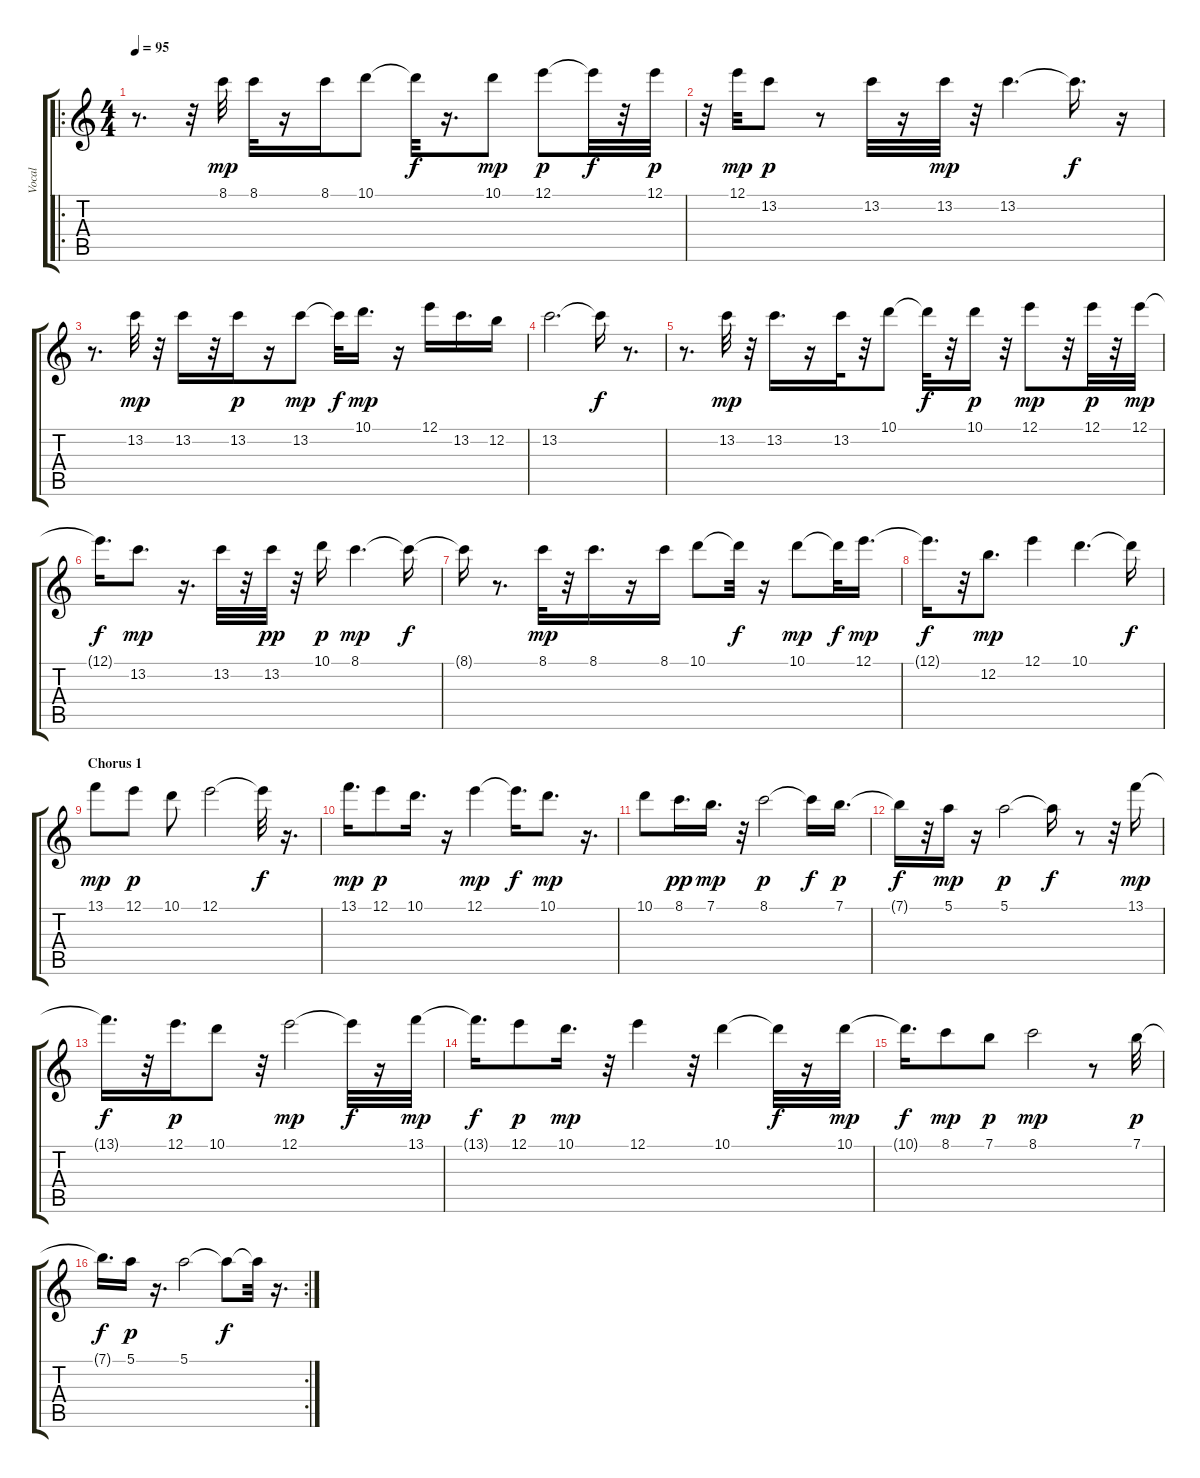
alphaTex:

\track ("Vocal" "Vocal") {instrument electricbasspick}
\staff {score tabs}
\tuning (E4 B3 G3 D3 A2 E2) {hide}
\ro
\ts (4 4)
\tempo 95
\clef g2
\ks c
r.8{d dy f} r.32 8.1.32{dy mp} 8.1.32 r.16 8.1.16 10.1.8 10.1{t}.32{dy f} r.16{d} 10.1.8{dy mp} 12.1.8{dy p} 12.1{t}.32{dy f} r.32 12.1.32{dy p} |
r.32 12.1.32{dy mp} 13.2.8{dy p} r.8 13.2.32 r.16 13.2.32{dy mp} r.32 13.2.4{d} 13.2{t}.16{d dy f} r.16 |
r.8{d} 13.2.32{dy mp} r.32 13.2.16 r.32 13.2.16{dy p} r.16 13.2.8{dy mp} 13.2{t}.32{dy f} 10.1.16{d dy mp} r.16 12.1.16 13.2.16{d} 12.2.16 |
13.2.2{d} 13.2{t}.16{dy f} r.8{d} |
r.8{d} 13.2.32{dy mp} r.32 13.2.16{d} r.16 13.2.32 r.32 10.1.8 10.1{t}.32{dy f} r.32 10.1.16{dy p} r.32 12.1.8{dy mp} r.32 12.1.32{dy p} r.32 12.1.32{dy mp} |
12.1{t}.16{d dy f} 13.2.8{d dy mp} r.16{d} 13.2.32 r.32 13.2.32{dy pp} r.32 10.1.16{dy p} 8.1.4{d dy mp} 8.1{t}.16{dy f} |
8.1{t}.16 r.8{d} 8.1.32{dy mp} r.32 8.1.16{d} r.16 8.1.16 10.1.8 10.1{t}.32{dy f} r.16 10.1.8{dy mp} 10.1{t}.32{dy f} 12.1.16{d dy mp} |
12.1{t}.16{d dy f} r.32 12.2.8{d dy mp} 12.1.4 10.1.4{d} 10.1{t}.16{dy f} |
\section ("" "Chorus 1")
13.1.8{dy mp} 12.1.8{dy p} 10.1.8 12.1.2 12.1{t}.32{dy f} r.16{d} |
13.1.16{d dy mp} 12.1.8{dy p} 10.1.16{d} r.16 12.1.4{dy mp} 12.1{t}.16{d dy f} 10.1.8{d dy mp} r.16{d} |
10.1.8 8.1.16{d dy pp} 7.1.16{d dy mp} r.32 8.1.2{dy p} 8.1{t}.16{dy f} 7.1.16{d dy p} |
7.1{t}.16{dy f} r.32 5.1.16{dy mp} r.16 5.1.2{dy p} 5.1{t}.16{dy f} r.8 r.32 13.1.16{dy mp} |
13.1{t}.16{d dy f} r.32 12.1.16{d dy p} 10.1.8 r.32 12.1.2{dy mp} 12.1{t}.32{dy f} r.16 13.1.32{dy mp} |
13.1{t}.16{d dy f} 12.1.8{dy p} 10.1.16{d dy mp} r.32 12.1.4 r.32 10.1.4 10.1{t}.32{dy f} r.16 10.1.32{dy mp} |
10.1{t}.16{d dy f} 8.1.8{dy mp} 7.1.8{dy p} 8.1.2{dy mp} r.8 7.1.32{dy p} |
\rc 2
7.1{t}.16{d dy f} 5.1.16{dy p} r.16{d} 5.1.2 5.1{t}.8{dy f} 5.1{t}.32 r.16{d}
